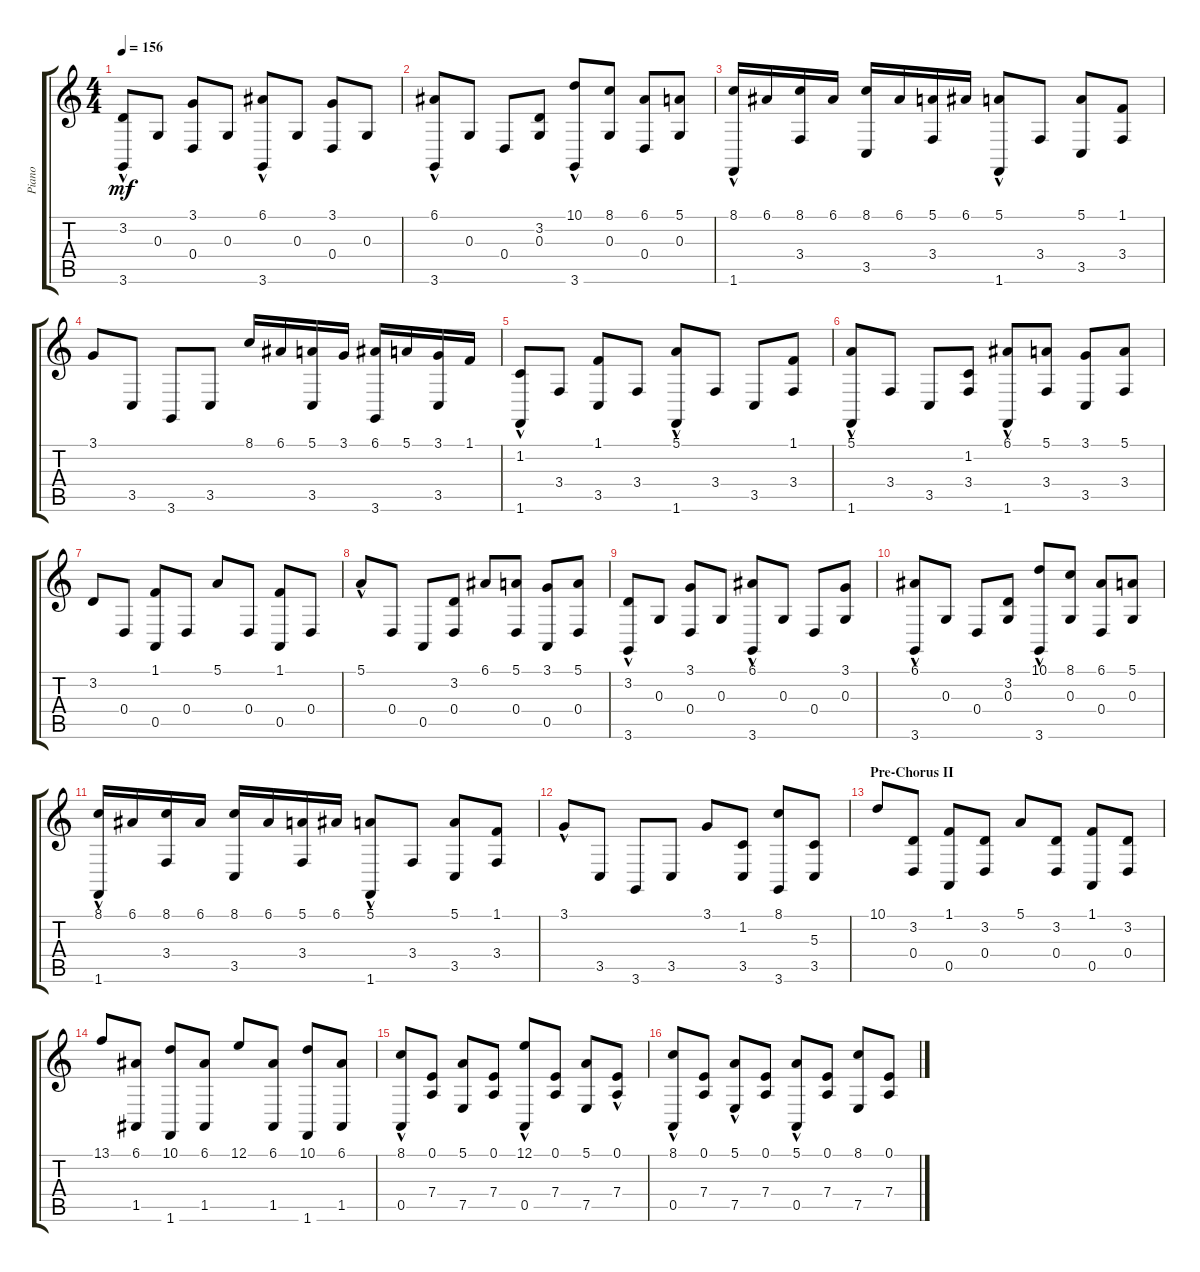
\track ("Piano" "Piano") {instrument electricgrandpiano}
\staff {score tabs}
\tuning (E4 B3 G3 D3 A2 E2) {hide}
\ts (4 4)
\tempo 156
\clef g2
\ks c
(3.2 3.6{hac}).8{dy mf} 0.3.8 (3.1 0.4).8 0.3.8 (6.1 3.6{hac}).8 0.3.8 (3.1 0.4).8 0.3.8 |
(6.1{hac} 3.6{hac}).8 0.3.8 0.4.8 (3.2 0.3).8 (10.1 3.6{hac}).8 (8.1 0.3).8 (6.1 0.4).8 (5.1 0.3).8 |
(8.1 1.6{hac}).16 6.1.16 (8.1 3.4).16 6.1.16 (8.1 3.5).16 6.1.16 (5.1 3.4).16 6.1.16 (5.1 1.6{hac}).8 3.4.8 (5.1 3.5).8 (1.1 3.4).8 |
3.1.8 3.5.8 3.6.8 3.5.8 8.1.16 6.1.16 (5.1 3.5).16 3.1.16 (6.1 3.6).16 5.1.16 (3.1 3.5).16 1.1.16 |
(1.2 1.6{hac}).8 3.4.8 (1.1 3.5).8 3.4.8 (5.1 1.6{hac}).8 3.4.8 3.5.8 (1.1 3.4).8 |
(5.1{hac} 1.6{hac}).8 3.4.8 3.5.8 (1.2 3.4).8 (6.1 1.6{hac}).8 (5.1 3.4).8 (3.1 3.5).8 (5.1 3.4).8 |
3.2.8 0.4.8 (1.1 0.5).8 0.4.8 5.1.8 0.4.8 (1.1 0.5).8 0.4.8 |
5.1{hac}.8 0.4.8 0.5.8 (3.2 0.4).8 6.1.8 (5.1 0.4).8 (3.1 0.5).8 (5.1 0.4).8 |
(3.2 3.6{hac}).8 0.3.8 (3.1 0.4).8 0.3.8 (6.1 3.6{hac}).8 0.3.8 0.4.8 (3.1 0.3).8 |
(6.1{hac} 3.6{hac}).8 0.3.8 0.4.8 (3.2 0.3).8 (10.1 3.6{hac}).8 (8.1 0.3).8 (6.1 0.4).8 (5.1 0.3).8 |
(8.1 1.6{hac}).16 6.1.16 (8.1 3.4).16 6.1.16 (8.1 3.5).16 6.1.16 (5.1 3.4).16 6.1.16 (5.1 1.6{hac}).8 3.4.8 (5.1 3.5).8 (1.1 3.4).8 |
3.1{hac}.8 3.5.8 3.6.8 3.5.8 3.1.8 (1.2 3.5).8 (8.1 3.6).8 (5.3 3.5).8 |
\section ("" "Pre-Chorus II")
10.1.8 (3.2 0.4).8 (1.1 0.5).8 (3.2 0.4).8 5.1.8 (3.2 0.4).8 (1.1 0.5).8 (3.2 0.4).8 |
13.1.8 (6.1 1.5).8 (10.1 1.6).8 (6.1 1.5).8 12.1.8 (6.1 1.5).8 (10.1 1.6).8 (6.1 1.5).8 |
(8.1 0.5{hac}).8 (0.1 7.4).8 (5.1 7.5).8 (0.1 7.4).8 (12.1 0.5{hac}).8 (0.1 7.4).8 (5.1 7.5).8 (0.1 7.4{hac}).8 |
(8.1 0.5{hac}).8 (0.1 7.4).8 (5.1 7.5{hac}).8 (0.1 7.4).8 (5.1 0.5{hac}).8 (0.1 7.4).8 (8.1 7.5).8 (0.1 7.4).8
